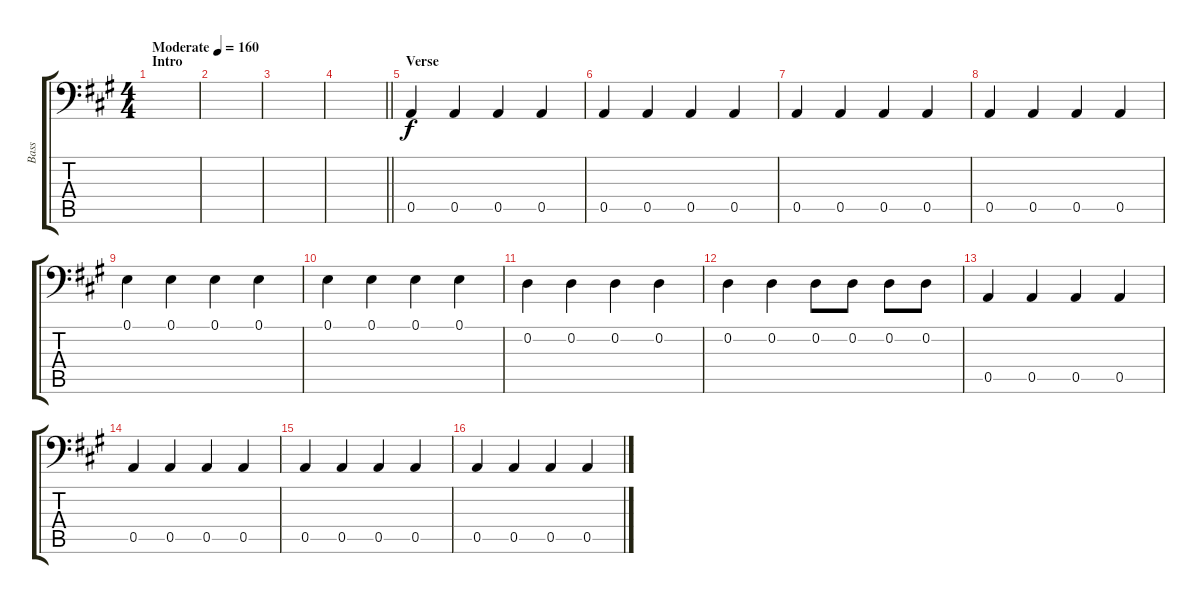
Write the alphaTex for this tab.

\track ("Bass" "Bass") {instrument electricbasspick}
\staff {score tabs}
\tuning (E2 D2 C2 B1 A1 G1) {hide}
\ts (4 4)
\section ("" "Intro")
\tempo (160 "Moderate")
\clef f4
\ks a
|
|
|
\barLineRight lightlight
|
\section ("" "Verse")
0.5.4 0.5.4 0.5.4 0.5.4 |
0.5.4 0.5.4 0.5.4 0.5.4 |
0.5.4 0.5.4 0.5.4 0.5.4 |
0.5.4 0.5.4 0.5.4 0.5.4 |
0.1.4 0.1.4 0.1.4 0.1.4 |
0.1.4 0.1.4 0.1.4 0.1.4 |
0.2.4 0.2.4 0.2.4 0.2.4 |
0.2.4 0.2.4 0.2.8 0.2.8 0.2.8 0.2.8 |
0.5.4 0.5.4 0.5.4 0.5.4 |
0.5.4 0.5.4 0.5.4 0.5.4 |
0.5.4 0.5.4 0.5.4 0.5.4 |
0.5.4 0.5.4 0.5.4 0.5.4
